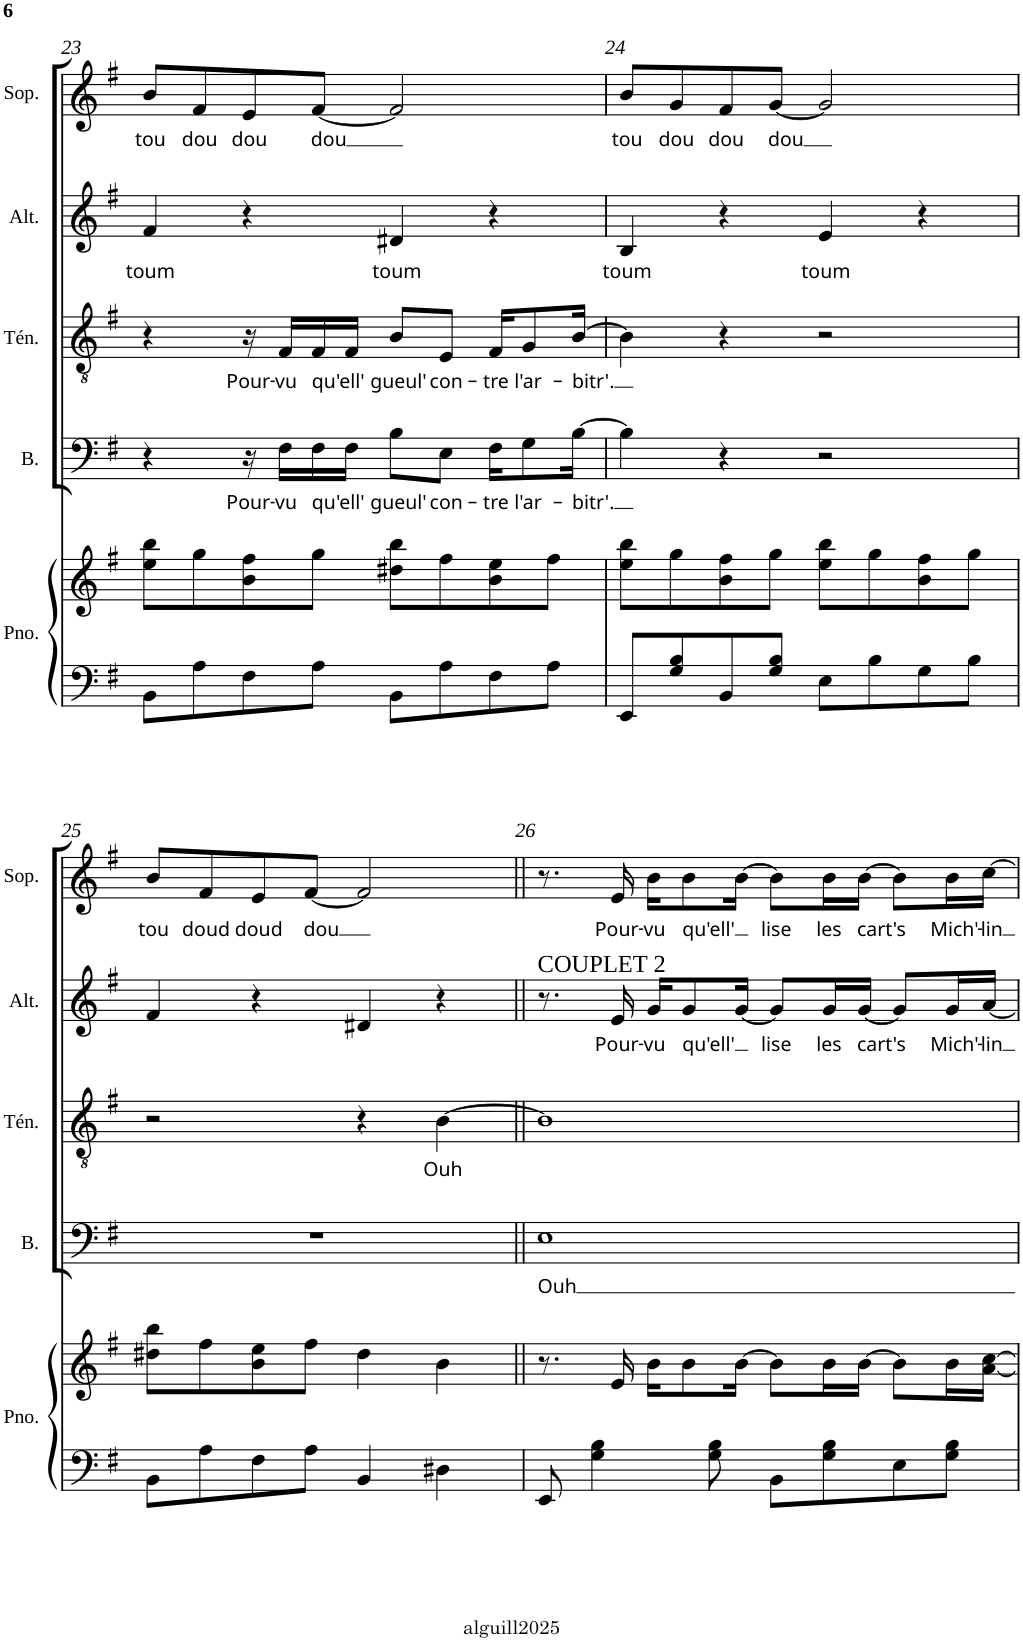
**kern	**kern	**kern	**text	**kern	**text	**kern	**text	**kern	**text
*part5	*part5	*part4	*part4	*part3	*part3	*part2	*part2	*part1	*part1
*staff6	*staff5	*staff4	*staff4	*staff3	*staff3	*staff2	*staff2	*staff1	*staff1
*I"Piano	*	*I"Basse	*	*I"Ténor	*	*I"Alto	*	*I"Soprano	*
*I'Pno.	*	*I'B.	*	*I'Tén.	*	*I'Alt.	*	*I'Sop.	*
!!LO:PB:g=z
*clefF4	*clefG2	*clefF4	*	*clefGv2	*	*clefG2	*	*clefG2	*
*k[f#]	*k[f#]	*k[f#]	*	*k[f#]	*	*k[f#]	*	*k[f#]	*
*e:	*e:	*e:	*	*e:	*	*e:	*	*e:	*
*M4/4	*M4/4	*M4/4	*	*M4/4	*	*M4/4	*	*M4/4	*
=23	=23	=23	=23	=23	=23	=23	=23	=23	=23
!	!	!	!	!	!	!	!LO:LY:b	!	!LO:LY:b
8BB\L	8ee\ 8bb\L	4r	.	4r	.	4f#/	toum	8b/L	tou
!	!	!	!	!	!	!	!	!	!LO:LY:b
8A\	8gg\	.	.	.	.	.	.	8f#/	dou
!	!	!	!LO:LY:b	!	!LO:LY:b	!	!	!	!LO:LY:b
8F#\	8b\ 8ff#\	16r	Pour-	16r	Pour-	4r	.	8e/	dou
!	!	!	!LO:LY:b	!	!LO:LY:b	!	!	!	!
.	.	16F#\LL	-vu	16F#/LL	-vu	.	.	.	.
!	!	!	!LO:LY:b	!	!LO:LY:b	!	!	!	!LO:LY:b
8A\J	8gg\J	16F#\	qu'ell'	16F#/	qu'ell'	.	.	[8f#/J	dou
.	.	16F#\JJ	.	16F#/JJ	.	.	.	.	.
!	!	!	!LO:LY:b	!	!LO:LY:b	!	!LO:LY:b	!	!
8BB\L	8dd#X\ 8bb\L	8B\L	gueul'	8B/L	gueul'	4d#X/	toum	2f#/]	.
!	!	!	!LO:LY:b	!	!LO:LY:b	!	!	!	!
8A\	8ff#\	8E\J	con-	8E/J	con-	.	.	.	.
!	!	!	!LO:LY:b	!	!LO:LY:b	!	!	!	!
8F#\	8b\ 8ee\	16F#\KL	-tre	16F#/KL	-tre	4r	.	.	.
!	!	!	!LO:LY:b	!	!LO:LY:b	!	!	!	!
.	.	8G\	l'ar-	8G/	l'ar-	.	.	.	.
8A\J	8ff#\J	.	.	.	.	.	.	.	.
!	!	!	!LO:LY:b	!	!LO:LY:b	!	!	!	!
.	.	[16B\Jk	-bitr'.	[16B/Jk	-bitr'.	.	.	.	.
=24	=24	=24	=24	=24	=24	=24	=24	=24	=24
!	!	!	!	!	!	!	!LO:LY:b	!	!LO:LY:b
8EE/L	8ee\ 8bb\L	4B\]	.	4B\]	.	4B/	toum	8b/L	tou
!	!	!	!	!	!	!	!	!	!LO:LY:b
8G/ 8B/	8gg\	.	.	.	.	.	.	8g/	dou
!	!	!	!	!	!	!	!	!	!LO:LY:b
8BB/	8b\ 8ff#\	4r	.	4r	.	4r	.	8f#/	dou
!	!	!	!	!	!	!	!	!	!LO:LY:b
8G/ 8B/J	8gg\J	.	.	.	.	.	.	[8g/J	dou
!	!	!	!	!	!	!	!LO:LY:b	!	!
8E\L	8ee\ 8bb\L	2r	.	2r	.	4e/	toum	2g/]	.
8B\	8gg\	.	.	.	.	.	.	.	.
8G\	8b\ 8ff#\	.	.	.	.	4r	.	.	.
8B\J	8gg\J	.	.	.	.	.	.	.	.
!!LO:LB:g=z
=25	=25	=25	=25	=25	=25	=25	=25	=25	=25
!	!	!	!	!	!	!	!	!	!LO:LY:b
8BB\L	8dd#X\ 8bb\L	1r	.	2r	.	4f#/	.	8b/L	tou
!	!	!	!	!	!	!	!	!	!LO:LY:b
8A\	8ff#\	.	.	.	.	.	.	8f#/	doud
!	!	!	!	!	!	!	!	!	!LO:LY:b
8F#\	8b\ 8ee\	.	.	.	.	4r	.	8e/	doud
!	!	!	!	!	!	!	!	!	!LO:LY:b
8A\J	8ff#\J	.	.	.	.	.	.	[8f#/J	dou
4BB/	4dd#\	.	.	4r	.	4d#X/	.	2f#/]	.
!	!	!	!	!	!LO:LY:b	!	!	!	!
4D#X\	4b\	.	.	[4B\	Ouh	4r	.	.	.
=26||	=26||	=26||	=26||	=26||	=26||	=26||	=26||	=26||	=26||
!	!	!	!	!	!	!	!	!LO:TX:b:t=COUPLET 2	!
!	!	!	!LO:LY:b	!	!	!	!	!	!
8EE/	8.r	1E	Ouh	1B]	.	8.r	.	8.r	.
4G\ 4B\	.	.	.	.	.	.	.	.	.
!	!	!	!	!	!	!	!LO:LY:b	!	!LO:LY:b
.	16e/	.	.	.	.	16e/	Pour-	16e/	Pour-
!	!	!	!	!	!	!	!LO:LY:b	!	!LO:LY:b
.	16b\KL	.	.	.	.	16g/KL	-vu	16b\KL	-vu
!	!	!	!	!	!	!	!LO:LY:b	!	!LO:LY:b
.	8b\	.	.	.	.	8g/	qu'ell'	8b\	qu'ell'
8G\ 8B\	.	.	.	.	.	.	.	.	.
.	[16b\Jk	.	.	.	.	[16g/Jk	.	[16b\Jk	.
!	!	!	!	!	!	!	!LO:LY:b	!	!LO:LY:b
8BB\L	8b\L]	.	.	.	.	8g/L]	lise	8b\L]	lise
!	!	!	!	!	!	!	!LO:LY:b	!	!LO:LY:b
8G\ 8B\	16b\L	.	.	.	.	16g/L	les	16b\L	les
!	!	!	!	!	!	!	!LO:LY:b	!	!LO:LY:b
.	[16b\JJ	.	.	.	.	[16g/JJ	cart's	[16b\JJ	cart's
8E\	8b\L]	.	.	.	.	8g/L]	.	8b\L]	.
!	!	!	!	!	!	!	!LO:LY:b	!	!LO:LY:b
8G\ 8B\J	16b\L	.	.	.	.	16g/L	Mich'-	16b\L	Mich'-
!	!	!	!	!	!	!	!LO:LY:b	!	!LO:LY:b
.	[16a\ [16cc\JJ	.	.	.	.	[16a/JJ	-lin	[16cc\JJ	-lin
=	=	=	=	=	=	=	=	=	=
*-	*-	*-	*-	*-	*-	*-	*-	*-	*-
